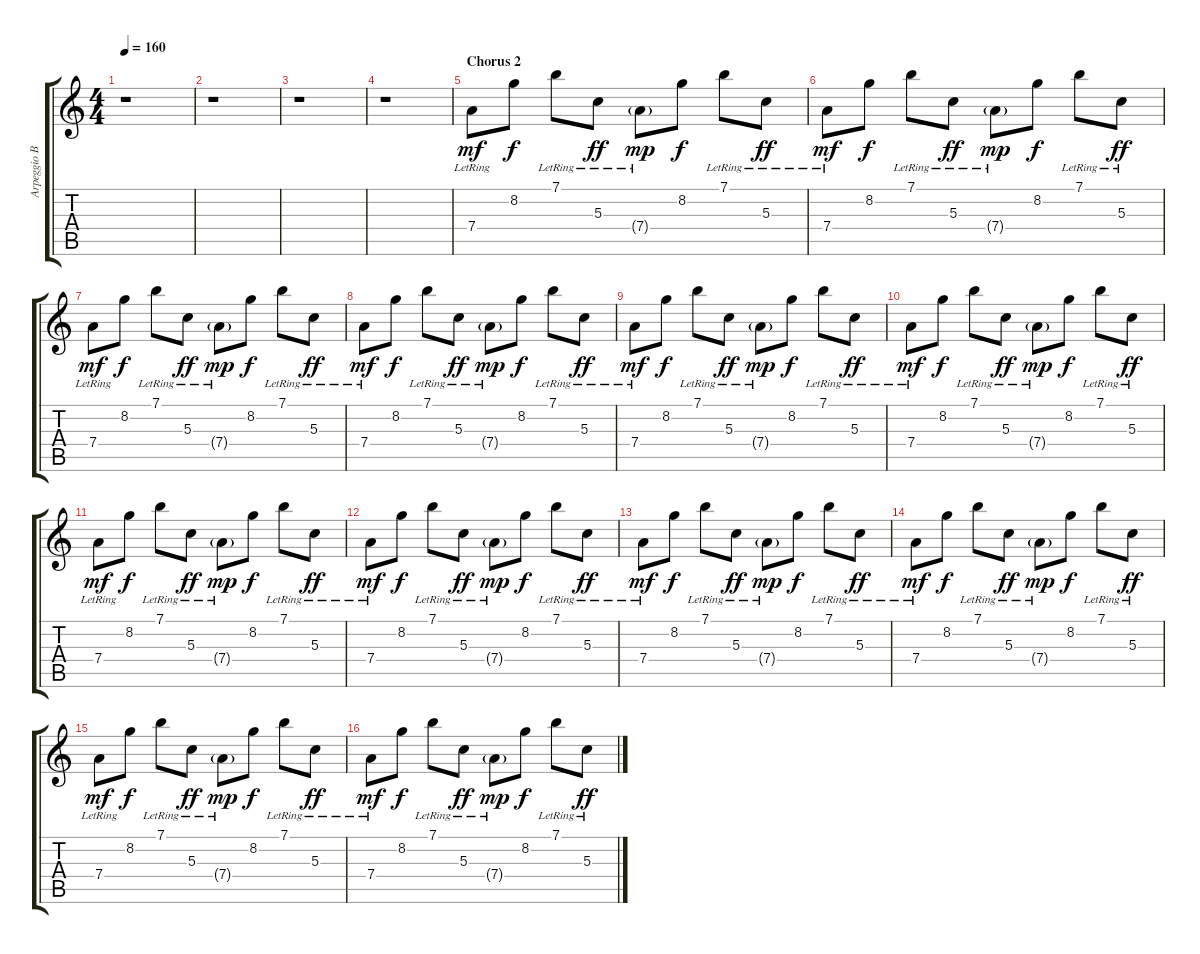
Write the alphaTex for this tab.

\track ("Arpeggio BG" "Arpeggio B") {instrument electricguitarclean}
\staff {score tabs}
\tuning (E4 B3 G3 D3 A2 E2) {hide}
\ts (4 4)
\tempo 160
\clef g2
\ks c
r.1{dy ff} |
r.1 |
r.1 |
r.1 |
\section ("" "Chorus 2")
7.4{lr}.8{dy mf} 8.2.8{dy f} 7.1{lr}.8 5.3{lr}.8{dy ff} 7.4{g lr}.8{dy mp} 8.2.8{dy f} 7.1{lr}.8 5.3{lr}.8{dy ff} |
7.4{lr}.8{dy mf} 8.2.8{dy f} 7.1{lr}.8 5.3{lr}.8{dy ff} 7.4{g lr}.8{dy mp} 8.2.8{dy f} 7.1{lr}.8 5.3{lr}.8{dy ff} |
7.4{lr}.8{dy mf} 8.2.8{dy f} 7.1{lr}.8 5.3{lr}.8{dy ff} 7.4{g lr}.8{dy mp} 8.2.8{dy f} 7.1{lr}.8 5.3{lr}.8{dy ff} |
7.4{lr}.8{dy mf} 8.2.8{dy f} 7.1{lr}.8 5.3{lr}.8{dy ff} 7.4{g lr}.8{dy mp} 8.2.8{dy f} 7.1{lr}.8 5.3{lr}.8{dy ff} |
7.4{lr}.8{dy mf} 8.2.8{dy f} 7.1{lr}.8 5.3{lr}.8{dy ff} 7.4{g lr}.8{dy mp} 8.2.8{dy f} 7.1{lr}.8 5.3{lr}.8{dy ff} |
7.4{lr}.8{dy mf} 8.2.8{dy f} 7.1{lr}.8 5.3{lr}.8{dy ff} 7.4{g lr}.8{dy mp} 8.2.8{dy f} 7.1{lr}.8 5.3{lr}.8{dy ff} |
7.4{lr}.8{dy mf} 8.2.8{dy f} 7.1{lr}.8 5.3{lr}.8{dy ff} 7.4{g lr}.8{dy mp} 8.2.8{dy f} 7.1{lr}.8 5.3{lr}.8{dy ff} |
7.4{lr}.8{dy mf} 8.2.8{dy f} 7.1{lr}.8 5.3{lr}.8{dy ff} 7.4{g lr}.8{dy mp} 8.2.8{dy f} 7.1{lr}.8 5.3{lr}.8{dy ff} |
7.4{lr}.8{dy mf} 8.2.8{dy f} 7.1{lr}.8 5.3{lr}.8{dy ff} 7.4{g lr}.8{dy mp} 8.2.8{dy f} 7.1{lr}.8 5.3{lr}.8{dy ff} |
7.4{lr}.8{dy mf} 8.2.8{dy f} 7.1{lr}.8 5.3{lr}.8{dy ff} 7.4{g lr}.8{dy mp} 8.2.8{dy f} 7.1{lr}.8 5.3{lr}.8{dy ff} |
7.4{lr}.8{dy mf} 8.2.8{dy f} 7.1{lr}.8 5.3{lr}.8{dy ff} 7.4{g lr}.8{dy mp} 8.2.8{dy f} 7.1{lr}.8 5.3{lr}.8{dy ff} |
7.4{lr}.8{dy mf} 8.2.8{dy f} 7.1{lr}.8 5.3{lr}.8{dy ff} 7.4{g lr}.8{dy mp} 8.2.8{dy f} 7.1{lr}.8 5.3{lr}.8{dy ff}
